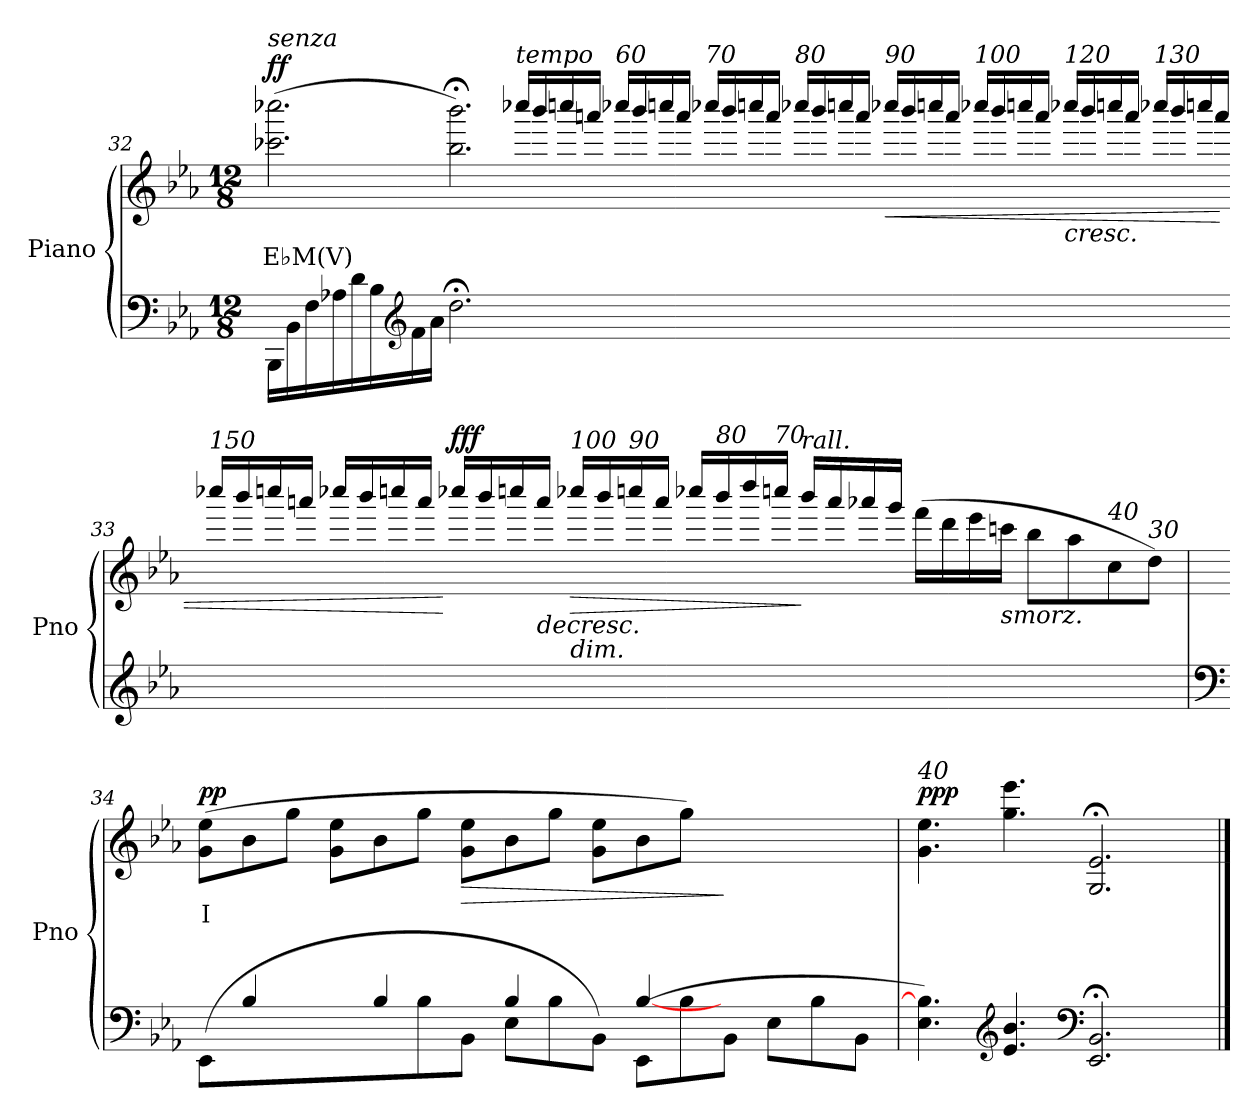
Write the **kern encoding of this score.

**kern	**kern	**text	**dynam
*part2	*part1	*part1	*part1
*staff2	*staff1	*staff1	*staff1
*I"Piano	*I"Piano	*	*
*I'Pno	*I'Pno	*	*
!!LO:PB:g=z
*clefF4	*clefG2	*	*
*k[b-e-a-]	*k[b-e-a-]	*	*
*M12/8	*M12/8	*	*
*Xtuplet	*	*	*
=32	=32	=32	=32
!	!LO:TX:a:i:t=senza	!	!
!	!	!LO:LY:b	!LO:DY:b
32%3BBB-\L	(>2.ccc-X\ 2.cccc-X\	E♭M(V)	ff
32%3BB-\	.	.	.
32%3F\	.	.	.
32%3A-X\	.	.	.
32%3d\	.	.	.
32%3B-\	.	.	.
*clefG2	*	*	*
32%3f\	.	.	.
32%3a-\J	.	.	.
2.dd;<\	2.bb-\;< 2.bbb-\;<)	.	.
!	!LO:TX:a:i:t=tempo	!	!
2ryy	16cccc-X/LL	.	.
.	16bbb-/	.	.
.	16ccccn/	.	.
.	16aaan/JJ	.	.
!	!LO:TX:a:i:t=60	!	!
.	16cccc-X/LL	.	.
.	16bbb-/	.	.
.	16ccccn/	.	.
.	16aaa/JJ	.	.
!	!LO:TX:a:i:t=70	!	!
1ryy	16cccc-X/LL	.	.
.	16bbb-/	.	.
.	16ccccn/	.	.
.	16aaa/JJ	.	.
!	!LO:TX:a:i:t=80	!	!
.	16cccc-X/LL	.	.
.	16bbb-/	.	.
.	16ccccn/	.	.
.	16aaa/JJ	.	.
!	!LO:TX:a:i:t=90	!	!
!	!	!	!LO:HP:b
.	16cccc-X/LL	.	<
.	16bbb-/	.	.
.	16ccccn/	.	.
.	16aaa/JJ	.	.
!	!LO:TX:a:i:t=100	!	!
.	16cccc-X/LL	.	.
.	16bbb-/	.	.
.	16ccccn/	.	.
.	16aaa/JJ	.	.
!	!LO:TX:b:i:t=cresc.	!	!
!	!LO:TX:a:i:t=120	!	!
2ryy	16cccc-X/LL	.	.
.	16bbb-/	.	.
.	16ccccn/	.	.
.	16aaa/JJ	.	.
!	!LO:TX:a:i:t=130	!	!
.	16cccc-X/LL	.	.
.	16bbb-/	.	.
.	16ccccn/	.	.
.	16aaa/JJ	.	.
!!LO:LB:g=z
=33-	=33-	=33-	=33-
!	!LO:TX:a:i:t=150	!	!
1.ryy	16cccc-X/LL	.	.
.	16bbb-/	.	.
.	16ccccn/	.	.
.	16aaan/JJ	.	.
.	16cccc-X/LL	.	.
.	16bbb-/	.	.
.	16ccccn/	.	.
.	16aaa/JJ	.	.
!	!	!	!LO:DY:n=1:b
.	16cccc-X/LL	.	[ fff
.	16bbb-/	.	.
.	16ccccn/	.	.
!	!	!	!LO:HP:b
.	16aaa/JJ	.	>
!	!LO:TX:b:i:t=dim.	!	!
!	!LO:TX:a:i:t=100	!	!
!	!	!	!LO:HP:b
.	16cccc-X/LL	.	>
.	16bbb-/	.	.
!	!LO:TX:a:i:t=90	!	!
.	16ccccn/	.	.
.	16aaa/JJ	.	.
.	16cccc-X/LL	.	.
!	!LO:TX:a:i:t=80	!	!
.	16bbb-/	.	.
.	16dddd/	.	.
!	!LO:TX:a:i:t=70	!	!
.	16ccccn/JJ	.	.
!	!LO:TX:a:i:t=rall.	!	!
.	16bbb-/LL	.	]
.	16aaa/	.	.
.	16aaa-X/	.	.
.	16ggg/JJ	.	.
2ryy	(>16fff\LL	.	.
.	16ddd\	.	.
.	16eee-\	.	.
!	!LO:TX:b:i:t=smorz.	!	!
.	16ccc\JJ	.	.
.	8bb-\L	.	.
.	8aa-\	.	.
!	!LO:TX:a:i:t=40	!	!
4ryy	8cc\	.	.
!	!LO:TX:a:i:t=30	!	!
.	8dd\J)	.	.
.	.	.	]
=34	=34	=34	=34
*clefF4	*	*	*
*^	*	*	*
!	!	!LO:TX:a:i:t=a tempo	!	!
!	!	!	!LO:LY:b	!LO:DY:b
*	*	*^	*	*
(>8EE-\L	8ryy	(>8g\ 8ee-\L	8ryy	I	pp
2ryy	4B-/	8b-\	4ryy	.	.
.	.	8gg\J	.	.	.
.	8ryy	8g\ 8ee-\L	8ryy	.	.
.	4B-/	8b-\	4ryy	.	.
8B-\	.	8gg\J	.	.	.
!	!	!	!	!	!LO:HP:b
8BB-\J	8ryy	8g\ 8ee-\L	8ryy	.	>
8E-\L	4B-/	8b-\	4ryy	.	.
8B-\	.	8gg\J	.	.	.
8BB-\J)	8ryy	8g\ 8ee-\L	8ryy	.	.
(>8EE-\L	[4B-/	8b-\	2ryy	.	.
8B-\	.	8gg\J)	.	.	.
8BB-\J	2ryy	2ryy	.	.	]
8E-\L	.	.	.	.	.
8B-\	.	.	4ryy	.	.
8BB-\J	.	.	.	.	.
*v	*v	*	*	*	*
*	*v	*v	*	*
=35	=35	=35	=35
!	!LO:TX:a:i:t=40	!	!
!	!	!	!LO:DY:b
4.E-\ 4.B-\])	4.g\ 4.ee-\	.	ppp
*clefG2	*	*	*
4.e-/ 4.b-/	4.gg\ 4.eee-\	.	.
*clefF4	*	*	*
2.EE-/;< 2.BB-/;<	2.G/;< 2.e-/;<	.	.
==	==	==	==
*-	*-	*-	*-
